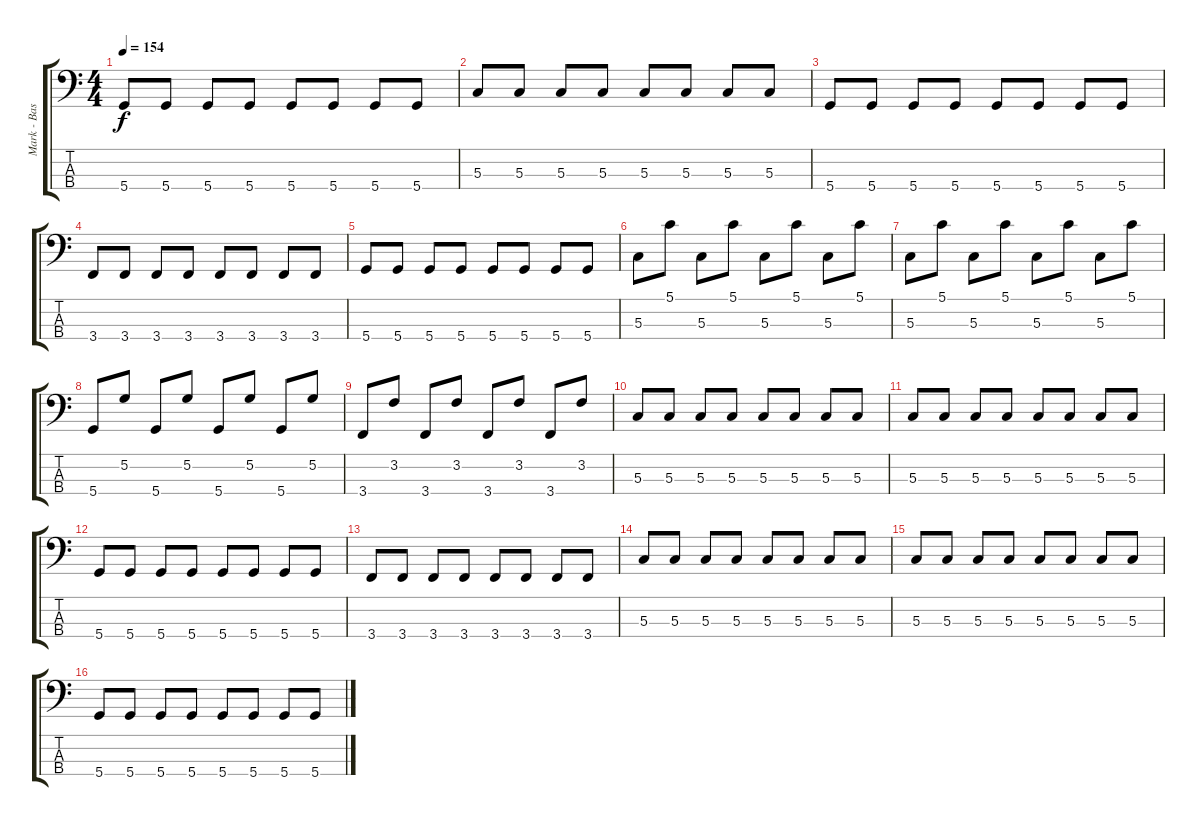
\track ("Mark - Bass" "Mark - Bas") {instrument electricbasspick}
\staff {score tabs}
\tuning (G2 D2 G1 D1) {hide}
\ts (4 4)
\tempo 154
\clef f4
\ks c
5.4.8{dy f} 5.4.8 5.4.8 5.4.8 5.4.8 5.4.8 5.4.8 5.4.8 |
5.3.8 5.3.8 5.3.8 5.3.8 5.3.8 5.3.8 5.3.8 5.3.8 |
5.4.8 5.4.8 5.4.8 5.4.8 5.4.8 5.4.8 5.4.8 5.4.8 |
3.4.8 3.4.8 3.4.8 3.4.8 3.4.8 3.4.8 3.4.8 3.4.8 |
5.4.8 5.4.8 5.4.8 5.4.8 5.4.8 5.4.8 5.4.8 5.4.8 |
5.3.8 5.1.8 5.3.8 5.1.8 5.3.8 5.1.8 5.3.8 5.1.8 |
5.3.8 5.1.8 5.3.8 5.1.8 5.3.8 5.1.8 5.3.8 5.1.8 |
5.4.8 5.2.8 5.4.8 5.2.8 5.4.8 5.2.8 5.4.8 5.2.8 |
3.4.8 3.2.8 3.4.8 3.2.8 3.4.8 3.2.8 3.4.8 3.2.8 |
5.3.8 5.3.8 5.3.8 5.3.8 5.3.8 5.3.8 5.3.8 5.3.8 |
5.3.8 5.3.8 5.3.8 5.3.8 5.3.8 5.3.8 5.3.8 5.3.8 |
5.4.8 5.4.8 5.4.8 5.4.8 5.4.8 5.4.8 5.4.8 5.4.8 |
3.4.8 3.4.8 3.4.8 3.4.8 3.4.8 3.4.8 3.4.8 3.4.8 |
5.3.8 5.3.8 5.3.8 5.3.8 5.3.8 5.3.8 5.3.8 5.3.8 |
5.3.8 5.3.8 5.3.8 5.3.8 5.3.8 5.3.8 5.3.8 5.3.8 |
5.4.8 5.4.8 5.4.8 5.4.8 5.4.8 5.4.8 5.4.8 5.4.8
